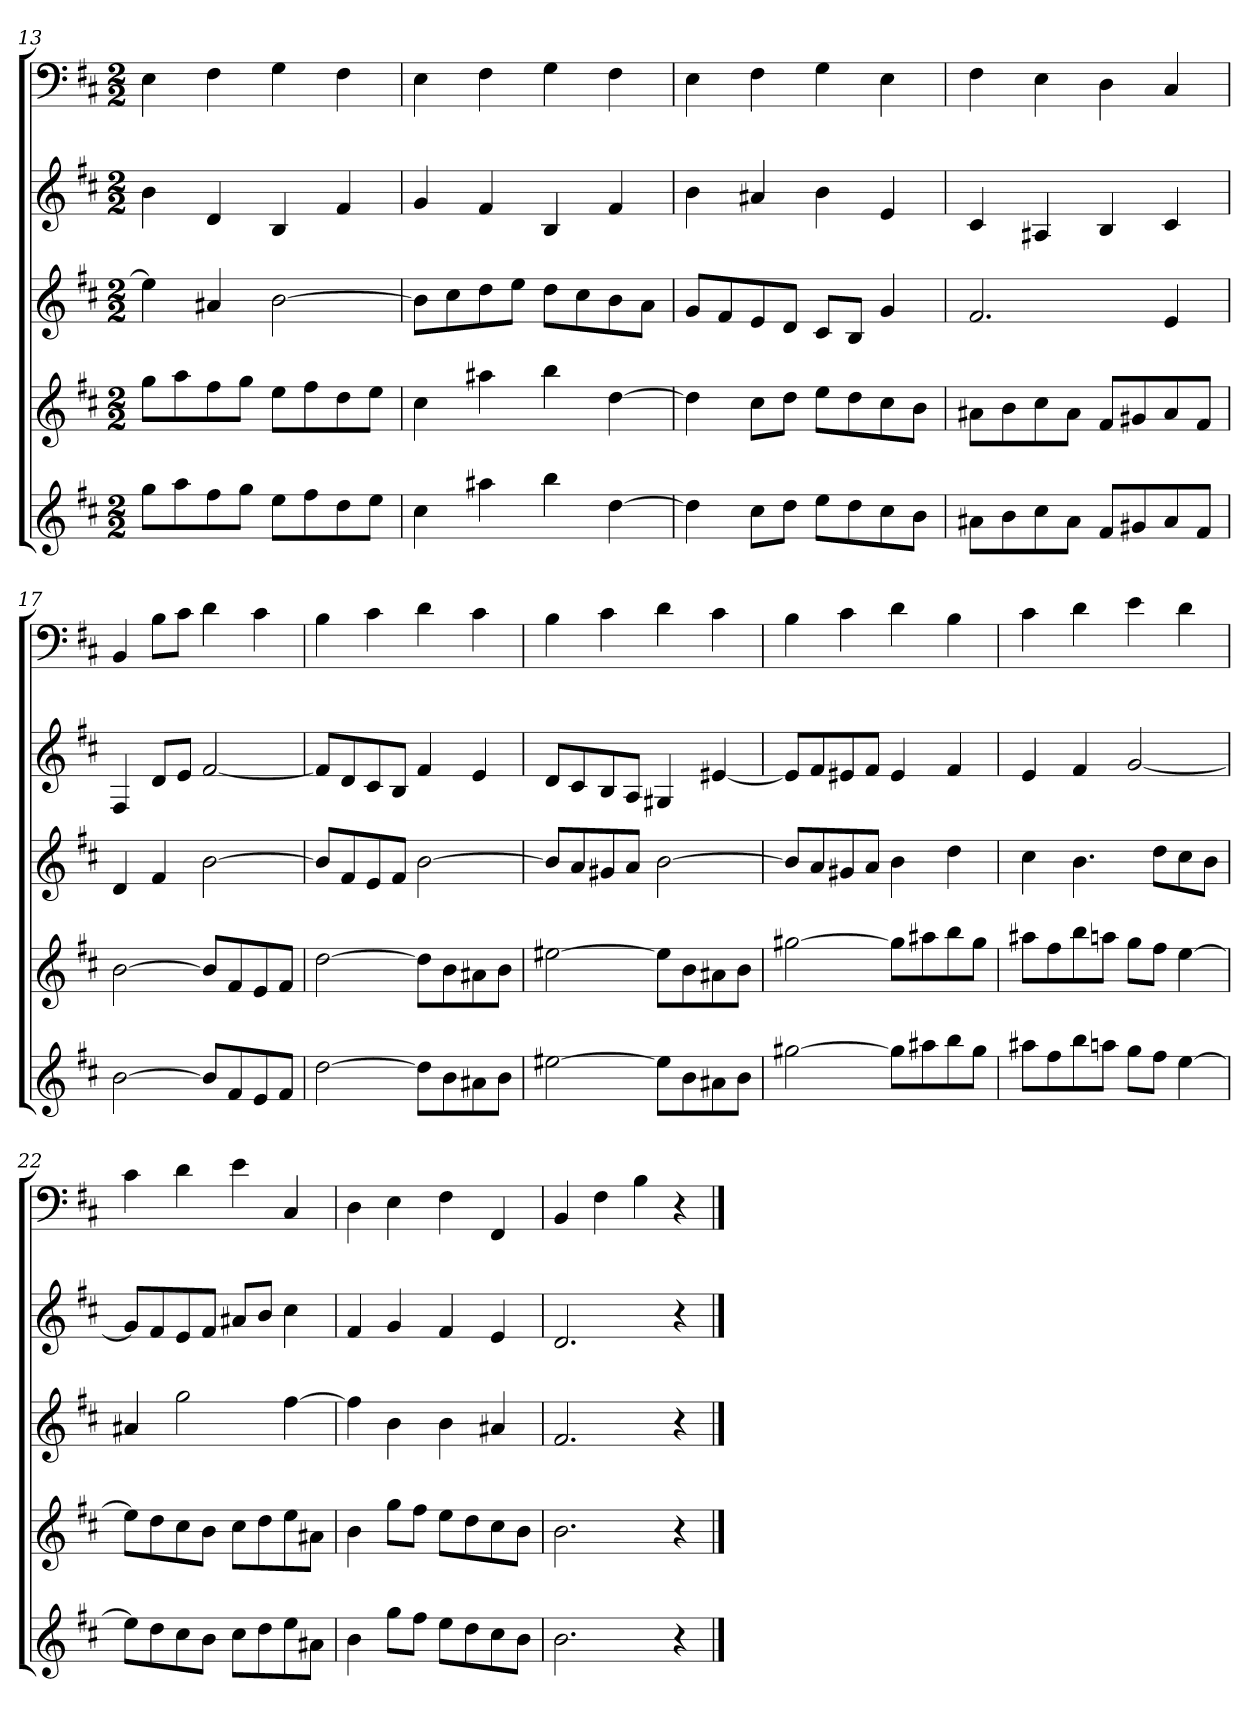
**kern	**kern	**kern	**kern	**kern
*part5	*part4	*part3	*part2	*part1
*staff5	*staff4	*staff3	*staff2	*staff1
*k[f#c#]	*k[f#c#]	*k[f#c#]	*k[f#c#]	*k[f#c#]
*b:	*b:	*b:	*b:	*b:
*M2/2	*M2/2	*M2/2	*M2/2	*M2/2
=13	=13	=13	=13	=13
8ggL	8ggL	4ee]	4b	4E
8aa	8aa	.	.	.
8ff#	8ff#	4a#X	4d	4F#
8ggJ	8ggJ	.	.	.
8eeL	8eeL	[2b	4B	4G
8ff#	8ff#	.	.	.
8dd	8dd	.	4f#	4F#
8eeJ	8eeJ	.	.	.
=14	=14	=14	=14	=14
4cc#	4cc#	8bL]	4g	4E
.	.	8cc#	.	.
4aa#X	4aa#X	8dd	4f#	4F#
.	.	8eeJ	.	.
4bb	4bb	8ddL	4B	4G
.	.	8cc#	.	.
[4dd	[4dd	8b	4f#	4F#
.	.	8aJ	.	.
=15	=15	=15	=15	=15
4dd]	4dd]	8gL	4b	4E
.	.	8f#	.	.
8cc#L	8cc#L	8e	4a#X	4F#
8ddJ	8ddJ	8dJ	.	.
8eeL	8eeL	8c#L	4b	4G
8dd	8dd	8BJ	.	.
8cc#	8cc#	4g	4e	4E
8bJ	8bJ	.	.	.
=16	=16	=16	=16	=16
8a#XL	8a#XL	2.f#	4c#	4F#
8b	8b	.	.	.
8cc#	8cc#	.	4A#X	4E
8a#J	8a#J	.	.	.
8f#L	8f#L	.	4B	4D
8g#X	8g#X	.	.	.
8a#	8a#	4e	4c#	4C#
8f#J	8f#J	.	.	.
=17	=17	=17	=17	=17
[2b	[2b	4d	4F#	4BB
.	.	4f#	8dL	8BL
.	.	.	8eJ	8c#J
8bL]	8bL]	[2b	[2f#	4d
8f#	8f#	.	.	.
8e	8e	.	.	4c#
8f#J	8f#J	.	.	.
=18	=18	=18	=18	=18
[2dd	[2dd	8bL]	8f#L]	4B
.	.	8f#	8d	.
.	.	8e	8c#	4c#
.	.	8f#J	8BJ	.
8ddL]	8ddL]	[2b	4f#	4d
8b	8b	.	.	.
8a#X	8a#X	.	4e	4c#
8bJ	8bJ	.	.	.
=19	=19	=19	=19	=19
[2ee#X	[2ee#X	8bL]	8dL	4B
.	.	8a	8c#	.
.	.	8g#X	8B	4c#
.	.	8aJ	8AJ	.
8ee#L]	8ee#L]	[2b	4G#X	4d
8b	8b	.	.	.
8a#X	8a#X	.	[4e#X	4c#
8bJ	8bJ	.	.	.
=20	=20	=20	=20	=20
[2gg#X	[2gg#X	8bL]	8e#L]	4B
.	.	8a	8f#	.
.	.	8g#X	8e#X	4c#
.	.	8aJ	8f#J	.
8gg#L]	8gg#L]	4b	4e#	4d
8aa#X	8aa#X	.	.	.
8bb	8bb	4dd	4f#	4B
8gg#J	8gg#J	.	.	.
=21	=21	=21	=21	=21
8aa#XL	8aa#XL	4cc#	4e	4c#
8ff#	8ff#	.	.	.
8bb	8bb	4.b	4f#	4d
8aanJ	8aanJ	.	.	.
8ggL	8ggL	.	[2g	4e
8ff#J	8ff#J	8ddL	.	.
[4ee	[4ee	8cc#	.	4d
.	.	8bJ	.	.
=22	=22	=22	=22	=22
8eeL]	8eeL]	4a#X	8gL]	4c#
8dd	8dd	.	8f#	.
8cc#	8cc#	2gg	8e	4d
8bJ	8bJ	.	8f#J	.
8cc#L	8cc#L	.	8a#XL	4e
8dd	8dd	.	8bJ	.
8ee	8ee	[4ff#	4cc#	4C#
8a#XJ	8a#XJ	.	.	.
=23	=23	=23	=23	=23
4b	4b	4ff#]	4f#	4D
8ggL	8ggL	4b	4g	4E
8ff#J	8ff#J	.	.	.
8eeL	8eeL	4b	4f#	4F#
8dd	8dd	.	.	.
8cc#	8cc#	4a#X	4e	4FF#
8bJ	8bJ	.	.	.
=24	=24	=24	=24	=24
2.b	2.b	2.f#	2.d	4BB
.	.	.	.	4F#
.	.	.	.	4B
4r	4r	4r	4r	4r
==	==	==	==	==
*-	*-	*-	*-	*-
